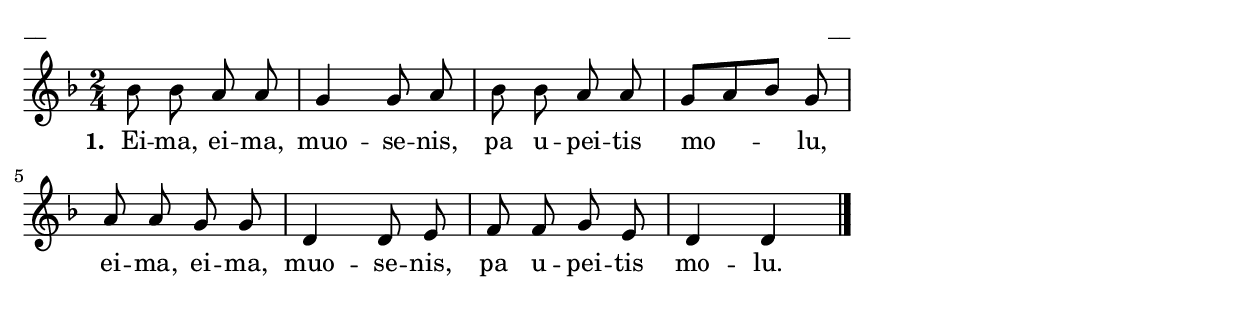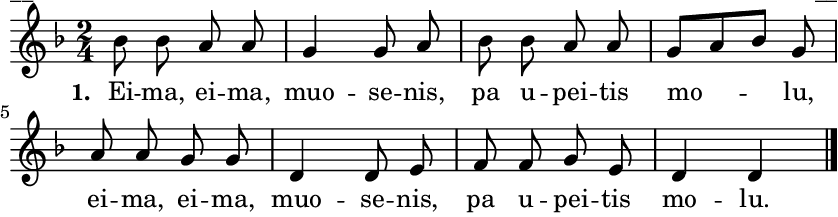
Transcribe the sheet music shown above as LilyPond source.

\version "2.13.18"
#(ly:set-option 'crop #t)
\paper {
line-width = 14\cm
left-margin = 0.4\cm
between-system-padding = 0.1\cm
between-system-space = 0.1\cm
}
% SBTZK, p.120
\layout {
indent = #0
ragged-last = ##f
}


voiceA = \relative c'' {
\clef "treble"
\key f \major
\time 2/4
bes8 bes a a | g4 g8 a | bes bes a a | g [a bes] g |
a a g g | d4 d8 e | f f g e | d4 d \bar"|."
}

lyricA = \lyricmode {
\set stanza = "1. "
Ei -- ma, ei -- ma, muo -- se -- nis, pa u -- pei -- tis mo -- lu,
ei -- ma, ei -- ma, muo -- se -- nis, pa u -- pei -- tis mo -- lu.
}

fullScore = <<
%\new ChordNames { \chordsA }
\new Staff {
<<
\new Voice = "voiceA" { \oneVoice \autoBeamOff \voiceA }
\new Lyrics \lyricsto "voiceA"  \lyricA
%\new Voice = "voiceB" { \voiceTwo \autoBeamOff \voiceB }
>>
}
>>



\score {
\fullScore
\header { piece = "__" opus = "__" }
}
\markup { \with-color #(x11-color 'white) \sans \smaller "__" }
\score {
\unfoldRepeats
\fullScore
\midi {
\context { \Staff \remove "Staff_performer" }
\context { \Voice \consists "Staff_performer" }
}
}


